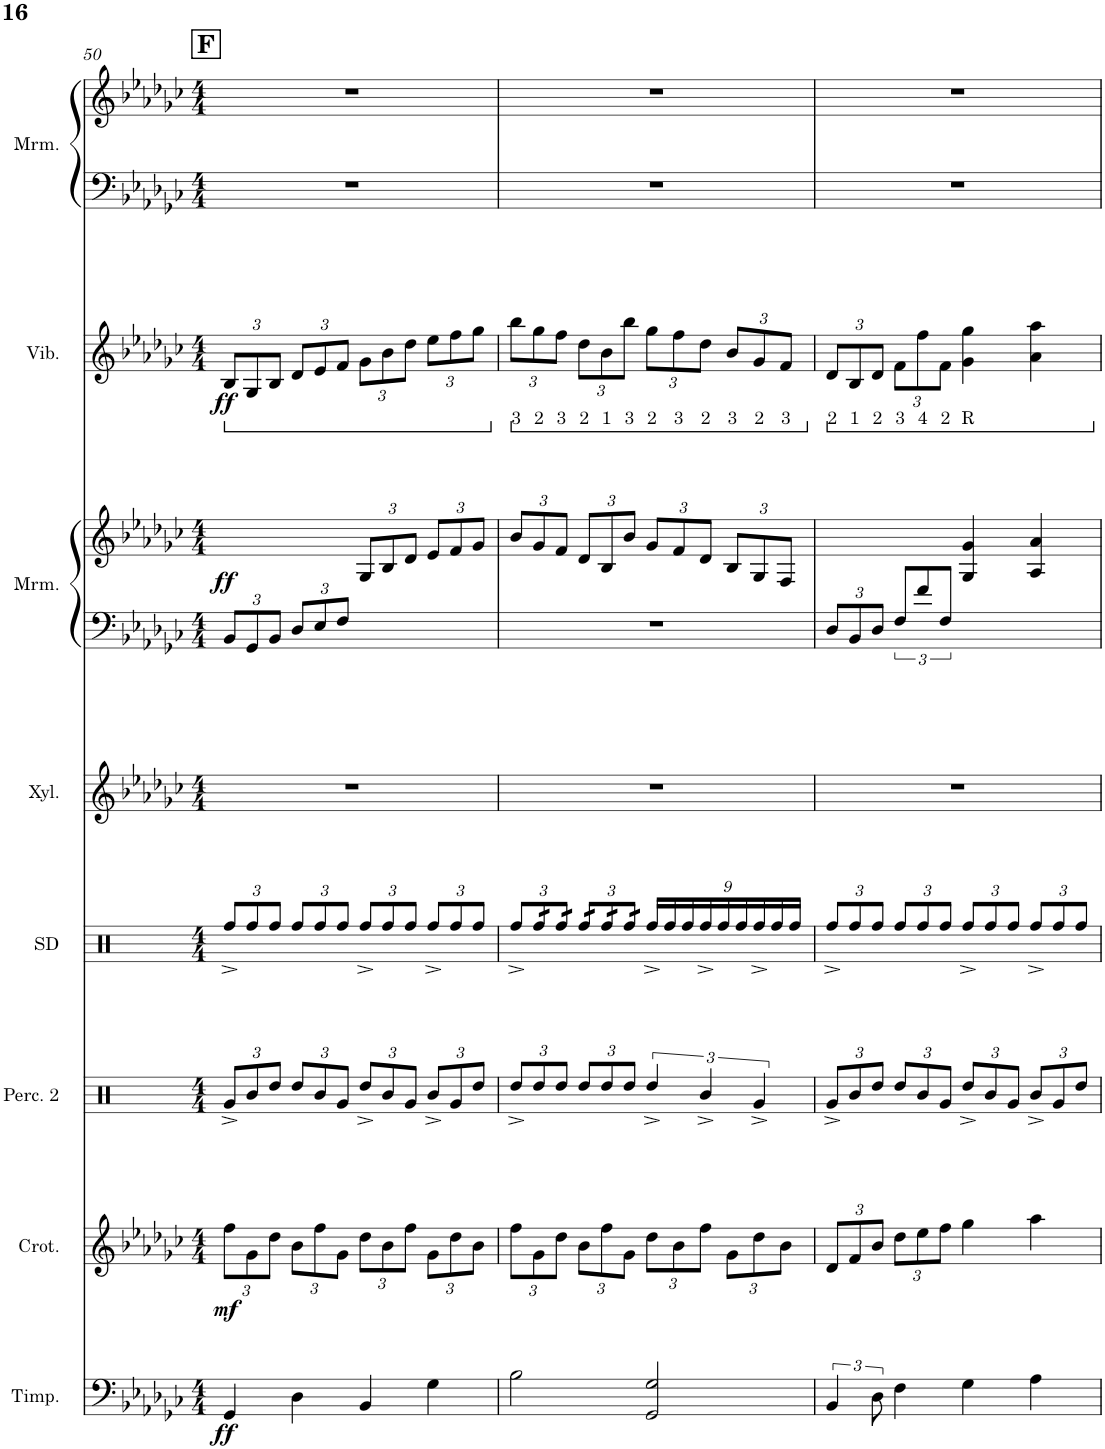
**kern	**dynam	**kern	**dynam	**kern	**kern	**kern	**kern	**kern	**dynam	**kern	**dynam	**kern	**kern
*part8	*part8	*part7	*part7	*part6	*part5	*part4	*part3	*part3	*part3	*part2	*part2	*part1	*part1
*staff10	*staff10	*staff9	*staff9	*staff8	*staff7	*staff6	*staff5	*staff4	*staff4/5	*staff3	*staff3	*staff2	*staff1
*I"Timpani	*	*I"Percussion 3	*	*I"Percussion 2	*I"Percussion 1	*I"Xylophone	*I"Marimba	*	*	*I"Vibraphone	*	*I"Marimba	*
*I'Timp.	*	*I'Perc. 3	*	*I'Perc. 2	*I'Perc. 1	*I'Xyl.	*I'Mrm.	*	*	*I'Vib.	*	*I'Mrm.	*
!!LO:PB:g=z
*clefF4	*	*clefG2	*	*clefX	*clefX	*clefG2	*clefF4	*clefG2	*	*clefG2	*	*clefF4	*clefG2
*	*	*Trd-14c-24	*	*	*	*Trd-7c-12	*	*	*	*	*	*	*
*k[b-e-a-d-g-c-]	*	*k[b-e-a-d-g-c-]	*	*k[]	*k[]	*k[b-e-a-d-g-c-]	*k[b-e-a-d-g-c-]	*k[b-e-a-d-g-c-]	*	*k[b-e-a-d-g-c-]	*	*k[b-e-a-d-g-c-]	*k[b-e-a-d-g-c-]
*M4/4	*	*M4/4	*	*M4/4	*M4/4	*M4/4	*M4/4	*M4/4	*	*M4/4	*	*M4/4	*M4/4
*	*	*Xbrackettup	*	*Xbrackettup	*Xbrackettup	*	*Xbrackettup	*	*	*	*	*	*
!!LO:REH:place=s1:a:B:cj:fs=14:t=F
=50	=50	=50	=50	=50	=50	=50	=50	=50	=50	=50	=50	=50	=50
*	*	*	*	*	*	*	*^	*	*	*	*	*	*
*	*	*	*	*	*	*	*	*	*	*	*ped	*	*	*
*	*	*	*	*	*	*	*	*	*	*	*Xbrackettup	*	*	*
!	!LO:DY:b	!	!LO:DY:b	!	!	!	!	!	!	!LO:DY:b	!	!LO:DY:b	!	!
4GG-/	ff	12Rff\L	mf	12Rg^/L	12Rff^/L	1r	12BB-/L	1ryy	2ryy	ff	12B-/L	ff	1r	1r
.	.	12Rg\	.	12R/	12Rff/	.	12GG-/	.	.	.	12G-/	.	.	.
.	.	12Rdd\J	.	12Rdd/J	12Rff/J	.	12BB-/J	.	.	.	12B-/J	.	.	.
4D-\	.	12R\L	.	12Rdd/L	12Rff/L	.	12D-/L	.	.	.	12d-/L	.	.	.
.	.	12Rff\	.	12R/	12Rff/	.	12E-/	.	.	.	12e-/	.	.	.
.	.	12Rg\J	.	12Rg/J	12Rff/J	.	12F/J	.	.	.	12f/J	.	.	.
*	*	*	*	*	*	*	*	*	*Xbrackettup	*	*	*	*	*
4BB-/	.	12Rdd\L	.	12Rdd^/L	12Rff^/L	.	2ryy	.	12G-/L	.	12g-\L	.	.	.
.	.	12R\	.	12R/	12Rff/	.	.	.	12B-/	.	12b-\	.	.	.
.	.	12Rff\J	.	12Rg/J	12Rff/J	.	.	.	12d-/J	.	12dd-\J	.	.	.
4G-\	.	12Rg\L	.	12R^/L	12Rff^/L	.	.	.	12e-/L	.	12ee-\L	.	.	.
.	.	12Rdd\	.	12Rg/	12Rff/	.	.	.	12f/	.	12ff\	.	.	.
.	.	12R\J	.	12Rdd/J	12Rff/J	.	.	.	12g-/J	.	12gg-\J	.	.	.
*	*	*	*	*	*	*	*v	*v	*	*	*	*	*	*
=51	=51	=51	=51	=51	=51	=51	=51	=51	=51	=51	=51	=51	=51
*	*	*	*	*	*	*	*	*	*	*Xped	*	*	*
*	*	*	*	*	*	*	*	*	*	*ped	*	*	*
!	!	!	!	!	!	!	!	!	!	!LO:TX:b:t=3	!	!	!
2B-\	.	12Rff\L	.	12Rdd^/L	12Rff^/L	1r	1r	12b-/L	.	12bb-\L	.	1r	1r
!	!	!	!	!	!	!	!	!	!	!LO:TX:b:t=2	!	!	!
*	*	*	*	*	*tremolo	*	*	*	*	*	*	*	*
.	.	12Rg\	.	12Rdd/	24Rff/	.	.	12g-/	.	12gg-\	.	.	.
.	.	.	.	.	24Rff/	.	.	.	.	.	.	.	.
!	!	!	!	!	!	!	!	!	!	!LO:TX:b:t=3	!	!	!
.	.	12Rdd\J	.	12Rdd/J	24Rff/	.	.	12f/J	.	12ff\J	.	.	.
.	.	.	.	.	24Rff/JJ	.	.	.	.	.	.	.	.
!	!	!	!	!	!	!	!	!	!	!LO:TX:b:t=2	!	!	!
.	.	12R\L	.	12Rdd/L	24Rff/LL	.	.	12d-/L	.	12dd-\L	.	.	.
.	.	.	.	.	24Rff/	.	.	.	.	.	.	.	.
!	!	!	!	!	!	!	!	!	!	!LO:TX:b:t=1	!	!	!
.	.	12Rff\	.	12Rdd/	24Rff/	.	.	12B-/	.	12b-\	.	.	.
.	.	.	.	.	24Rff/	.	.	.	.	.	.	.	.
!	!	!	!	!	!	!	!	!	!	!LO:TX:b:t=3	!	!	!
.	.	12Rg\J	.	12Rdd/J	24Rff/	.	.	12b-/J	.	12bb-\J	.	.	.
.	.	.	.	.	24Rff/JJ	.	.	.	.	.	.	.	.
*	*	*	*	*	*Xtremolo	*	*	*	*	*	*	*	*
*	*	*	*	*brackettup	*	*	*	*	*	*	*	*	*
!	!	!	!	!	!	!	!	!	!	!LO:TX:b:t=2	!	!	!
2GG-/ 2G-/	.	12Rdd\L	.	6Rdd^/	18Rff^/LL	.	.	12g-/L	.	12gg-\L	.	.	.
.	.	.	.	.	18Rff/	.	.	.	.	.	.	.	.
!	!	!	!	!	!	!	!	!	!	!LO:TX:b:t=3	!	!	!
.	.	12R\	.	.	.	.	.	12f/	.	12ff\	.	.	.
.	.	.	.	.	18Rff/	.	.	.	.	.	.	.	.
!	!	!	!	!	!	!	!	!	!	!LO:TX:b:t=2	!	!	!
.	.	12Rff\J	.	6R^/	18Rff^/	.	.	12d-/J	.	12dd-\J	.	.	.
.	.	.	.	.	18Rff/	.	.	.	.	.	.	.	.
!	!	!	!	!	!	!	!	!	!	!LO:TX:b:t=3	!	!	!
.	.	12Rg\L	.	.	.	.	.	12B-/L	.	12b-/L	.	.	.
.	.	.	.	.	18Rff/	.	.	.	.	.	.	.	.
!	!	!	!	!	!	!	!	!	!	!LO:TX:b:t=2	!	!	!
.	.	12Rdd\	.	6Rg^/	18Rff^/	.	.	12G-/	.	12g-/	.	.	.
.	.	.	.	.	18Rff/	.	.	.	.	.	.	.	.
!	!	!	!	!	!	!	!	!	!	!LO:TX:b:t=3	!	!	!
.	.	12R\J	.	.	.	.	.	12F/J	.	12f/J	.	.	.
.	.	.	.	.	18Rff/JJ	.	.	.	.	.	.	.	.
=52	=52	=52	=52	=52	=52	=52	=52	=52	=52	=52	=52	=52	=52
*	*	*	*	*Xbrackettup	*	*	*	*	*	*	*	*	*
*	*	*	*	*	*	*	*^	*	*	*	*	*	*
*	*	*	*	*	*	*	*	*	*	*	*Xped	*	*	*
*	*	*	*	*	*	*	*	*	*	*	*ped	*	*	*
!	!	!	!	!	!	!	!	!	!	!	!LO:TX:b:t=2	!	!	!
6BB-/	.	12Rd/L	.	12Rg^/L	12Rff^/L	1r	12D-/L	1ryy	2ryy	.	12d-/L	.	1r	1r
!	!	!	!	!	!	!	!	!	!	!	!LO:TX:b:t=1	!	!	!
.	.	12Rf/	.	12R/	12Rff/	.	12BB-/	.	.	.	12B-/	.	.	.
!	!	!	!	!	!	!	!	!	!	!	!LO:TX:b:t=2	!	!	!
12D-\	.	12R/J	.	12Rdd/J	12Rff/J	.	12D-/J	.	.	.	12d-/J	.	.	.
*	*	*	*	*	*	*	*brackettup	*	*	*	*	*	*	*
!	!	!	!	!	!	!	!	!	!	!	!LO:TX:b:t=3	!	!	!
4F\	.	12Rdd\L	.	12Rdd/L	12Rff/L	.	12F/L	.	.	.	12f\L	.	.	.
!	!	!	!	!	!	!	!	!	!	!	!LO:TX:b:t=4	!	!	!
.	.	12Ree\	.	12R/	12Rff/	.	12f/	.	.	.	12ff\	.	.	.
!	!	!	!	!	!	!	!	!	!	!	!LO:TX:b:t=2	!	!	!
.	.	12Rff\J	.	12Rg/J	12Rff/J	.	12F/J	.	.	.	12f\J	.	.	.
!	!	!	!	!	!	!	!	!	!	!	!LO:TX:b:t=R	!	!	!
4G-\	.	4Rgg\	.	12Rdd^/L	12Rff^/L	.	2ryy	.	4G-/ 4g-/	.	4g-\ 4gg-\	.	.	.
.	.	.	.	12R/	12Rff/	.	.	.	.	.	.	.	.	.
.	.	.	.	12Rg/J	12Rff/J	.	.	.	.	.	.	.	.	.
4A-\	.	4Raa\	.	12R^/L	12Rff^/L	.	.	.	4A-/ 4a-/	.	4a-\ 4aa-\	.	.	.
.	.	.	.	12Rg/	12Rff/	.	.	.	.	.	.	.	.	.
.	.	.	.	12Rdd/J	12Rff/J	.	.	.	.	.	.	.	.	.
*	*	*	*	*	*	*	*v	*v	*	*	*	*	*	*
*	*	*	*	*	*	*	*	*	*	*Xped	*	*	*
=	=	=	=	=	=	=	=	=	=	=	=	=	=
*-	*-	*-	*-	*-	*-	*-	*-	*-	*-	*-	*-	*-	*-
